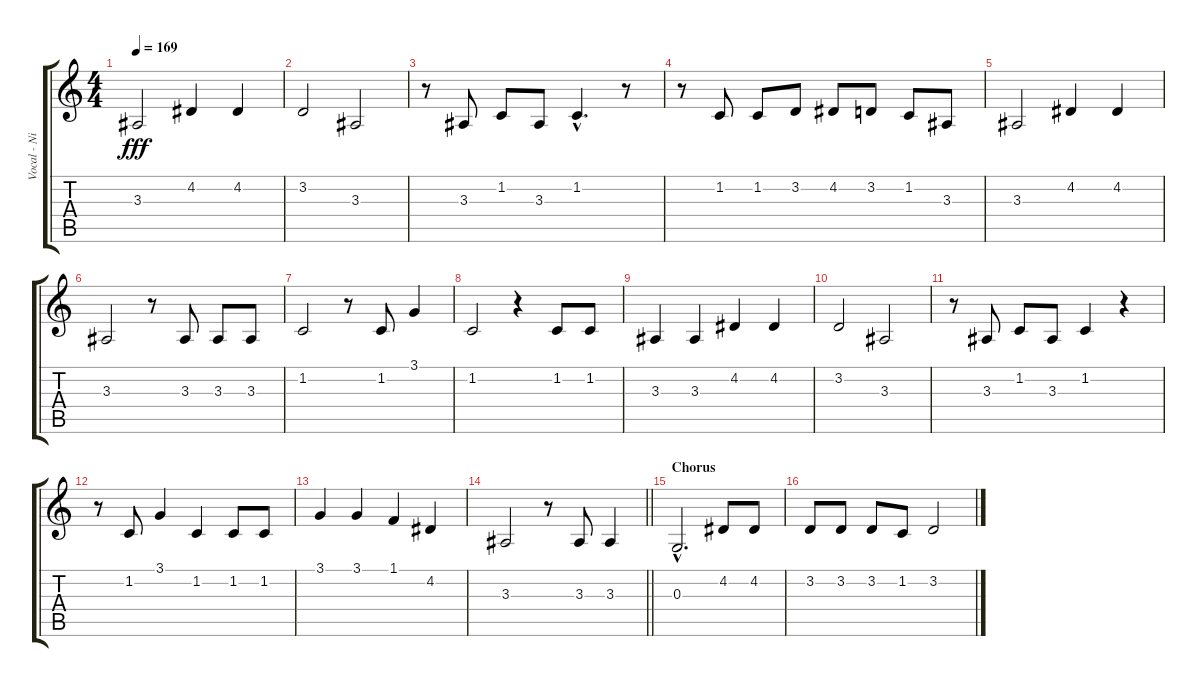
\track ("Vocal - Nikola" "Vocal - Ni") {instrument flute}
\staff {score tabs}
\tuning (E4 B3 G3 D3 A2 E2) {hide}
\ts (4 4)
\tempo 169
\clef g2
\ks c
3.3.2{dy fff} 4.2.4 4.2.4 |
3.2.2 3.3.2 |
r.8 3.3.8 1.2.8 3.3.8 1.2{hac}.4{d} r.8 |
r.8 1.2.8 1.2.8 3.2.8 4.2.8 3.2.8 1.2.8 3.3.8 |
3.3.2 4.2.4 4.2.4 |
3.3.2 r.8 3.3.8 3.3.8 3.3.8 |
1.2.2 r.8 1.2.8 3.1.4 |
1.2.2 r.4 1.2.8 1.2.8 |
3.3.4 3.3.4 4.2.4 4.2.4 |
3.2.2 3.3.2 |
r.8 3.3.8 1.2.8 3.3.8 1.2.4 r.4 |
r.8 1.2.8 3.1.4 1.2.4 1.2.8 1.2.8 |
3.1.4 3.1.4 1.1.4 4.2.4 |
\barLineRight lightlight
3.3.2 r.8 3.3.8 3.3.4 |
\section ("" "Chorus")
0.3{hac}.2{d} 4.2.8 4.2.8 |
3.2.8 3.2.8 3.2.8 1.2.8 3.2.2
